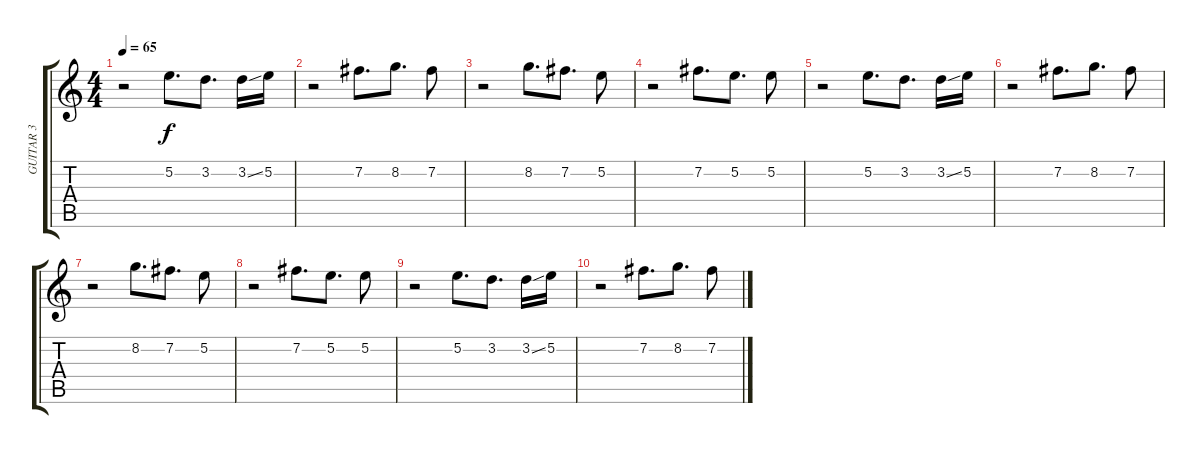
\track ("GUITAR 3" "GUITAR 3") {instrument acousticguitarsteel}
\staff {score tabs}
\tuning (E4 B3 G3 D3 A2 E2) {hide}
\ts (4 4)
\tempo 65
\clef g2
\ks c
r.2{dy f} 5.2.8{d} 3.2.8{d} 3.2{ss}.16 5.2.16 |
r.2 7.2.8{d} 8.2.8{d} 7.2.8 |
r.2 8.2.8{d} 7.2.8{d} 5.2.8 |
r.2 7.2.8{d} 5.2.8{d} 5.2.8 |
r.2 5.2.8{d} 3.2.8{d} 3.2{ss}.16 5.2.16 |
r.2 7.2.8{d} 8.2.8{d} 7.2.8 |
r.2 8.2.8{d} 7.2.8{d} 5.2.8 |
r.2 7.2.8{d} 5.2.8{d} 5.2.8 |
r.2 5.2.8{d} 3.2.8{d} 3.2{ss}.16 5.2.16 |
r.2 7.2.8{d} 8.2.8{d} 7.2.8
